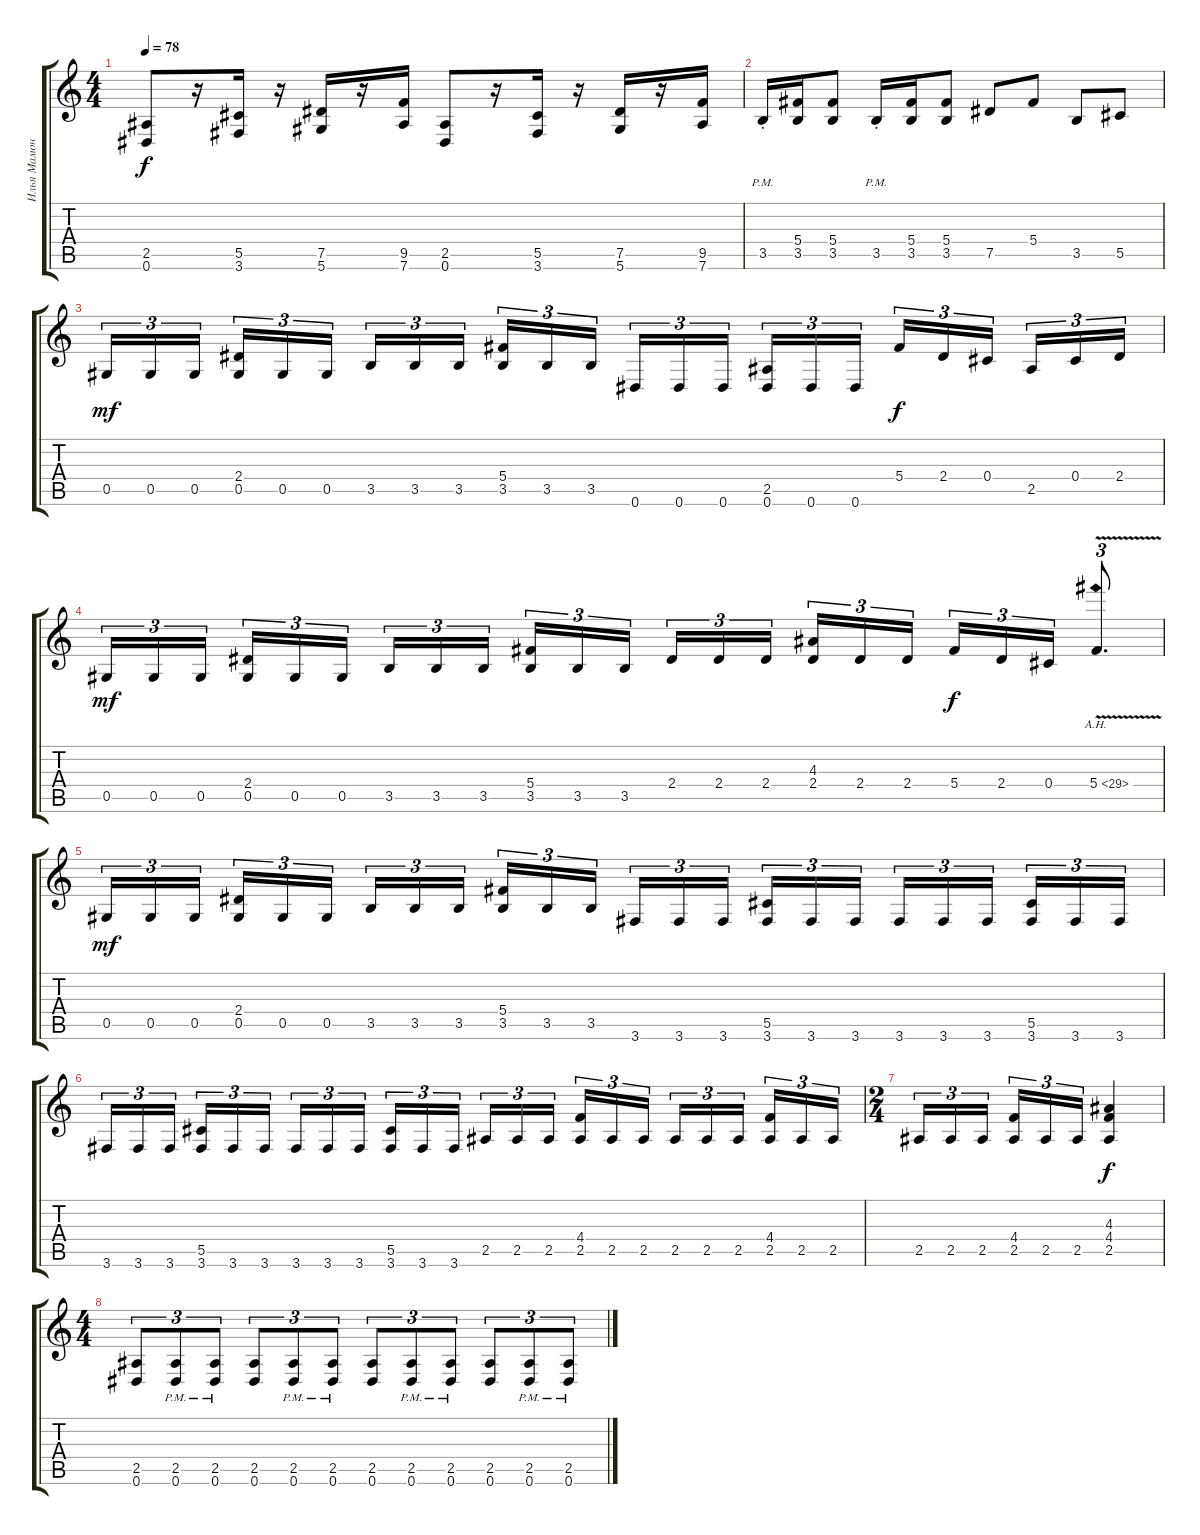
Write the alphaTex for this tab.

\track ("Илья Мамонтов" "Илья Мамон") {instrument distortionguitar}
\staff {score tabs}
\tuning (Eb4 Bb3 Gb3 Db3 Ab2 Eb2) {hide}
\ts (4 4)
\tempo 78
\clef g2
\ks c
(2.5 0.6).8{dy f} r.16 (5.5 3.6).16 r.16 (7.5 5.6).16 r.16 (9.5 7.6).16 (2.5 0.6).8 r.16 (5.5 3.6).16 r.16 (7.5 5.6).16 r.16 (9.5 7.6).16 |
3.5{pm st}.16 (5.4 3.5).16 (5.4 3.5).8 3.5{pm st}.16 (5.4 3.5).16 (5.4 3.5).8 7.5.8 5.4.8 3.5.8 5.5.8 |
0.5.16{tu (3 2) dy mf} 0.5.16{tu (3 2)} 0.5.16{tu (3 2) beam splitsecondary} (2.4 0.5).16{tu (3 2)} 0.5.16{tu (3 2)} 0.5.16{tu (3 2)} 3.5.16{tu (3 2)} 3.5.16{tu (3 2)} 3.5.16{tu (3 2) beam splitsecondary} (5.4 3.5).16{tu (3 2)} 3.5.16{tu (3 2)} 3.5.16{tu (3 2)} 0.6.16{tu (3 2)} 0.6.16{tu (3 2)} 0.6.16{tu (3 2) beam splitsecondary} (2.5 0.6).16{tu (3 2)} 0.6.16{tu (3 2)} 0.6.16{tu (3 2)} 5.4.16{tu (3 2) dy f} 2.4.16{tu (3 2)} 0.4.16{tu (3 2) beam splitsecondary} 2.5.16{tu (3 2)} 0.4.16{tu (3 2)} 2.4.16{tu (3 2)} |
0.5.16{tu (3 2) dy mf} 0.5.16{tu (3 2)} 0.5.16{tu (3 2) beam splitsecondary} (2.4 0.5).16{tu (3 2)} 0.5.16{tu (3 2)} 0.5.16{tu (3 2)} 3.5.16{tu (3 2)} 3.5.16{tu (3 2)} 3.5.16{tu (3 2) beam splitsecondary} (5.4 3.5).16{tu (3 2)} 3.5.16{tu (3 2)} 3.5.16{tu (3 2)} 2.4.16{tu (3 2)} 2.4.16{tu (3 2)} 2.4.16{tu (3 2) beam splitsecondary} (4.3 2.4).16{tu (3 2)} 2.4.16{tu (3 2)} 2.4.16{tu (3 2)} 5.4.16{tu (3 2) dy f} 2.4.16{tu (3 2)} 0.4.16{tu (3 2)} 5.4{ah 24 v}.8{d tu (3 2)} |
0.5.16{tu (3 2) dy mf} 0.5.16{tu (3 2)} 0.5.16{tu (3 2) beam splitsecondary} (2.4 0.5).16{tu (3 2)} 0.5.16{tu (3 2)} 0.5.16{tu (3 2)} 3.5.16{tu (3 2)} 3.5.16{tu (3 2)} 3.5.16{tu (3 2) beam splitsecondary} (5.4 3.5).16{tu (3 2)} 3.5.16{tu (3 2)} 3.5.16{tu (3 2)} 3.6.16{tu (3 2)} 3.6.16{tu (3 2)} 3.6.16{tu (3 2) beam splitsecondary} (5.5 3.6).16{tu (3 2)} 3.6.16{tu (3 2)} 3.6.16{tu (3 2)} 3.6.16{tu (3 2)} 3.6.16{tu (3 2)} 3.6.16{tu (3 2) beam splitsecondary} (5.5 3.6).16{tu (3 2)} 3.6.16{tu (3 2)} 3.6.16{tu (3 2)} |
3.6.16{tu (3 2)} 3.6.16{tu (3 2)} 3.6.16{tu (3 2) beam splitsecondary} (5.5 3.6).16{tu (3 2)} 3.6.16{tu (3 2)} 3.6.16{tu (3 2)} 3.6.16{tu (3 2)} 3.6.16{tu (3 2)} 3.6.16{tu (3 2) beam splitsecondary} (5.5 3.6).16{tu (3 2)} 3.6.16{tu (3 2)} 3.6.16{tu (3 2)} 2.5.16{tu (3 2)} 2.5.16{tu (3 2)} 2.5.16{tu (3 2) beam splitsecondary} (4.4 2.5).16{tu (3 2)} 2.5.16{tu (3 2)} 2.5.16{tu (3 2)} 2.5.16{tu (3 2)} 2.5.16{tu (3 2)} 2.5.16{tu (3 2) beam splitsecondary} (4.4 2.5).16{tu (3 2)} 2.5.16{tu (3 2)} 2.5.16{tu (3 2)} |
\ts (2 4)
2.5.16{tu (3 2)} 2.5.16{tu (3 2)} 2.5.16{tu (3 2) beam splitsecondary} (4.4 2.5).16{tu (3 2)} 2.5.16{tu (3 2)} 2.5.16{tu (3 2)} (4.3 4.4 2.5).4{dy f} |
\ts (4 4)
(2.5 0.6).8{tu (3 2)} (2.5{pm} 0.6{pm}).8{tu (3 2)} (2.5{pm} 0.6{pm}).8{tu (3 2)} (2.5 0.6).8{tu (3 2)} (2.5{pm} 0.6{pm}).8{tu (3 2)} (2.5{pm} 0.6{pm}).8{tu (3 2)} (2.5 0.6).8{tu (3 2)} (2.5{pm} 0.6{pm}).8{tu (3 2)} (2.5{pm} 0.6{pm}).8{tu (3 2)} (2.5 0.6).8{tu (3 2)} (2.5{pm} 0.6{pm}).8{tu (3 2)} (2.5{pm} 0.6{pm}).8{tu (3 2)}
